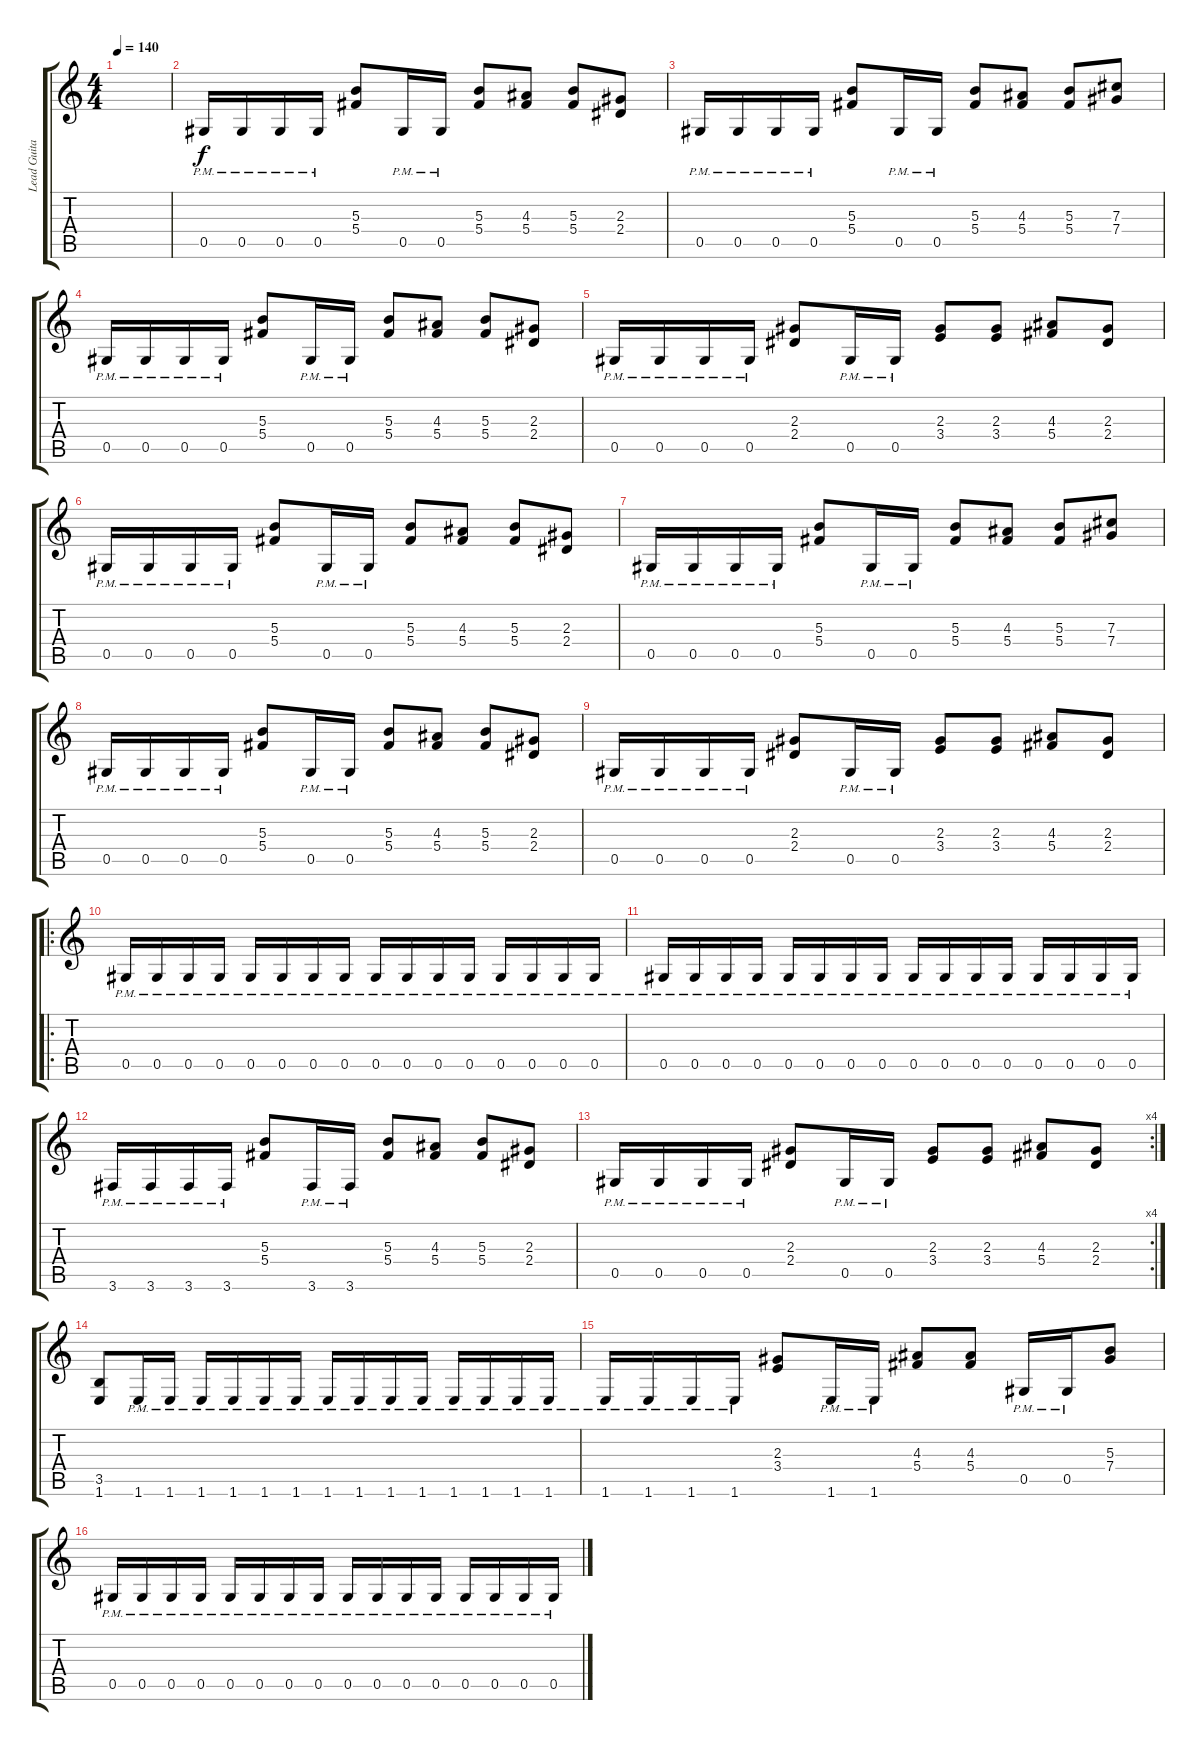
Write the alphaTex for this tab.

\track ("Lead Guitar" "Lead Guita") {instrument distortionguitar}
\staff {score tabs}
\tuning (Eb4 Bb3 Gb3 Db3 Ab2 Eb2) {hide}
\ts (4 4)
\tempo 140
\clef g2
\ks c
|
0.5{pm}.16 0.5{pm}.16 0.5{pm}.16 0.5{pm}.16 (5.3 5.4).8 0.5{pm}.16 0.5{pm}.16 (5.3 5.4).8 (4.3 5.4).8 (5.3 5.4).8 (2.3 2.4).8 |
0.5{pm}.16 0.5{pm}.16 0.5{pm}.16 0.5{pm}.16 (5.3 5.4).8 0.5{pm}.16 0.5{pm}.16 (5.3 5.4).8 (4.3 5.4).8 (5.3 5.4).8 (7.3 7.4).8 |
0.5{pm}.16 0.5{pm}.16 0.5{pm}.16 0.5{pm}.16 (5.3 5.4).8 0.5{pm}.16 0.5{pm}.16 (5.3 5.4).8 (4.3 5.4).8 (5.3 5.4).8 (2.3 2.4).8 |
0.5{pm}.16 0.5{pm}.16 0.5{pm}.16 0.5{pm}.16 (2.3 2.4).8 0.5{pm}.16 0.5{pm}.16 (2.3 3.4).8 (2.3 3.4).8 (4.3 5.4).8 (2.3 2.4).8 |
0.5{pm}.16 0.5{pm}.16 0.5{pm}.16 0.5{pm}.16 (5.3 5.4).8 0.5{pm}.16 0.5{pm}.16 (5.3 5.4).8 (4.3 5.4).8 (5.3 5.4).8 (2.3 2.4).8 |
0.5{pm}.16 0.5{pm}.16 0.5{pm}.16 0.5{pm}.16 (5.3 5.4).8 0.5{pm}.16 0.5{pm}.16 (5.3 5.4).8 (4.3 5.4).8 (5.3 5.4).8 (7.3 7.4).8 |
0.5{pm}.16 0.5{pm}.16 0.5{pm}.16 0.5{pm}.16 (5.3 5.4).8 0.5{pm}.16 0.5{pm}.16 (5.3 5.4).8 (4.3 5.4).8 (5.3 5.4).8 (2.3 2.4).8 |
0.5{pm}.16 0.5{pm}.16 0.5{pm}.16 0.5{pm}.16 (2.3 2.4).8 0.5{pm}.16 0.5{pm}.16 (2.3 3.4).8 (2.3 3.4).8 (4.3 5.4).8 (2.3 2.4).8 |
\ro
0.5{pm}.16 0.5{pm}.16 0.5{pm}.16 0.5{pm}.16 0.5{pm}.16 0.5{pm}.16 0.5{pm}.16 0.5{pm}.16 0.5{pm}.16 0.5{pm}.16 0.5{pm}.16 0.5{pm}.16 0.5{pm}.16 0.5{pm}.16 0.5{pm}.16 0.5{pm}.16 |
0.5{pm}.16 0.5{pm}.16 0.5{pm}.16 0.5{pm}.16 0.5{pm}.16 0.5{pm}.16 0.5{pm}.16 0.5{pm}.16 0.5{pm}.16 0.5{pm}.16 0.5{pm}.16 0.5{pm}.16 0.5{pm}.16 0.5{pm}.16 0.5{pm}.16 0.5{pm}.16 |
3.6{pm}.16 3.6{pm}.16 3.6{pm}.16 3.6{pm}.16 (5.3 5.4).8 3.6{pm}.16 3.6{pm}.16 (5.3 5.4).8 (4.3 5.4).8 (5.3 5.4).8 (2.3 2.4).8 |
\rc 4
0.5{pm}.16 0.5{pm}.16 0.5{pm}.16 0.5{pm}.16 (2.3 2.4).8 0.5{pm}.16 0.5{pm}.16 (2.3 3.4).8 (2.3 3.4).8 (4.3 5.4).8 (2.3 2.4).8 |
(3.5 1.6).8 1.6{pm}.16 1.6{pm}.16 1.6{pm}.16 1.6{pm}.16 1.6{pm}.16 1.6{pm}.16 1.6{pm}.16 1.6{pm}.16 1.6{pm}.16 1.6{pm}.16 1.6{pm}.16 1.6{pm}.16 1.6{pm}.16 1.6{pm}.16 |
1.6{pm}.16 1.6{pm}.16 1.6{pm}.16 1.6{pm}.16 (2.3 3.4).8 1.6{pm}.16 1.6{pm}.16 (4.3 5.4).8 (4.3 5.4).8 0.5{pm}.16 0.5{pm}.16 (5.3 7.4).8 |
0.5{pm}.16 0.5{pm}.16 0.5{pm}.16 0.5{pm}.16 0.5{pm}.16 0.5{pm}.16 0.5{pm}.16 0.5{pm}.16 0.5{pm}.16 0.5{pm}.16 0.5{pm}.16 0.5{pm}.16 0.5{pm}.16 0.5{pm}.16 0.5{pm}.16 0.5{pm}.16
